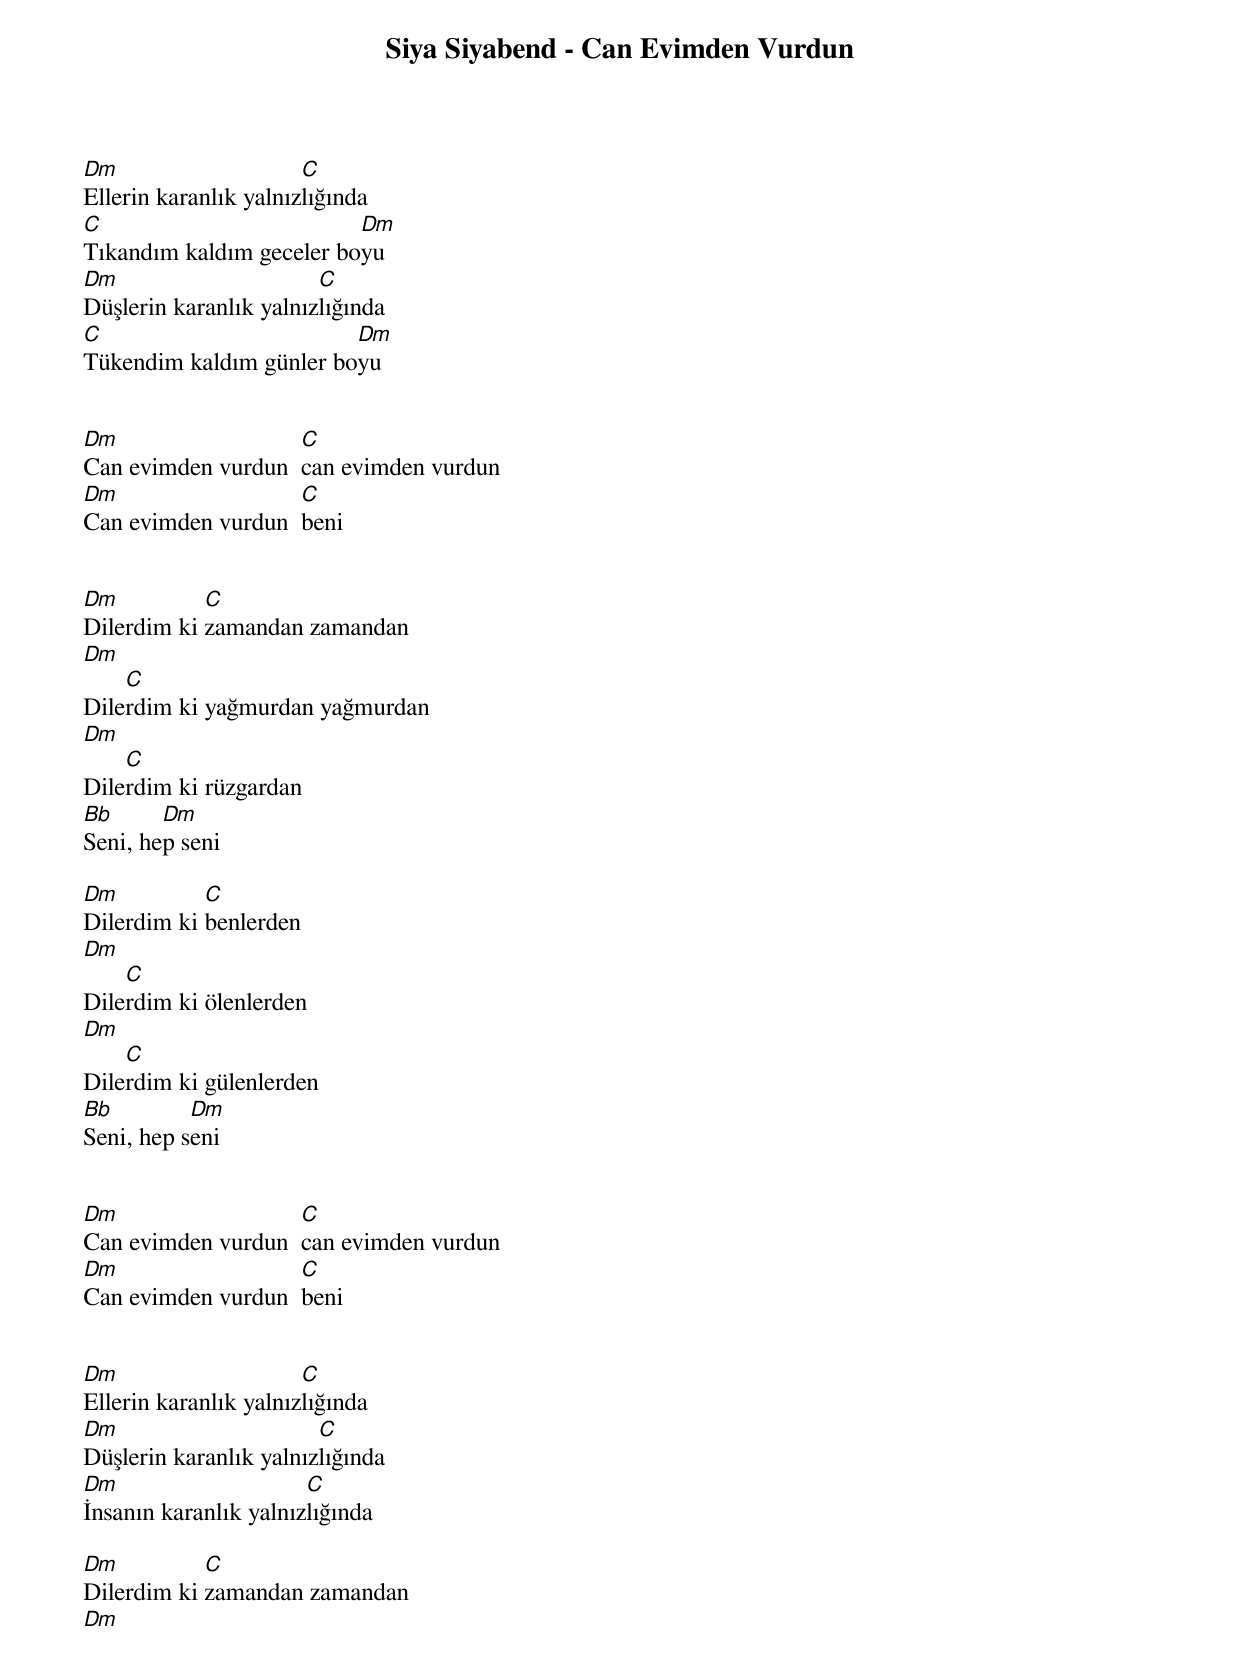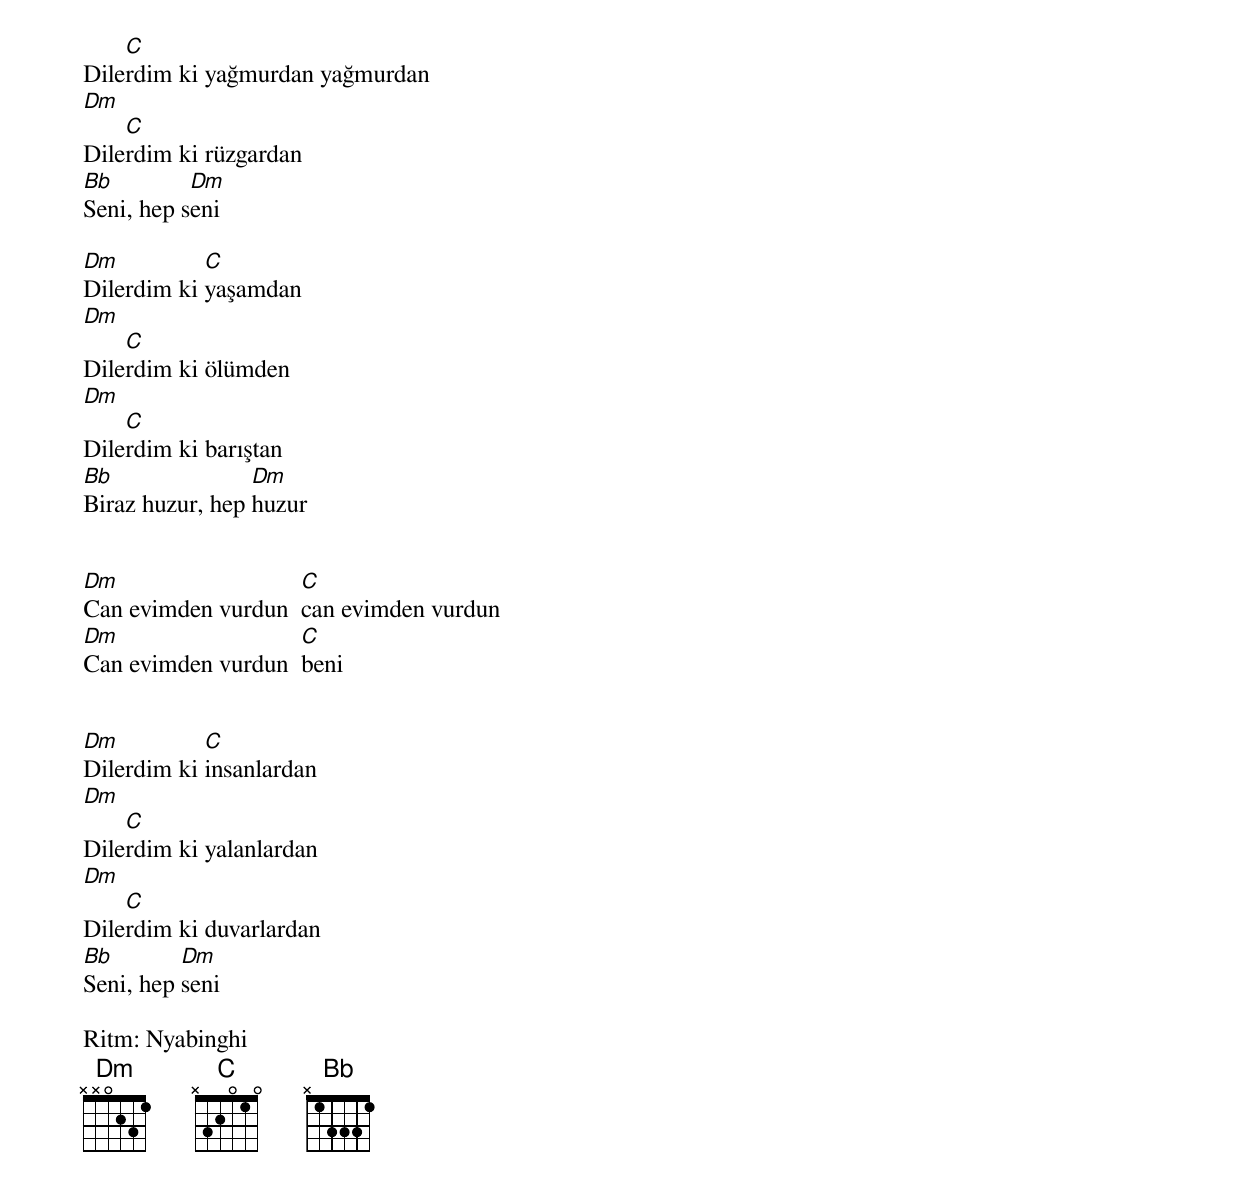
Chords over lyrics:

Siya Siyabend - Can Evimden Vurdun

Dm                     C
Ellerin karanlık yalnızlığında
C                         Dm
Tıkandım kaldım geceler boyu
Dm                      C
Düşlerin karanlık yalnızlığında
C                        Dm
Tükendim kaldım günler boyu


Dm                  C
Can evimden vurdun  can evimden vurdun
Dm                  C
Can evimden vurdun  beni


Dm          C
Dilerdim ki zamandan zamandan
Dm
    C
Dilerdim ki yağmurdan yağmurdan
Dm
    C
Dilerdim ki rüzgardan
Bb      Dm
Seni, hep seni

Dm          C
Dilerdim ki benlerden
Dm
    C
Dilerdim ki ölenlerden
Dm
    C
Dilerdim ki gülenlerden
Bb         Dm
Seni, hep seni


Dm                  C
Can evimden vurdun  can evimden vurdun
Dm                  C
Can evimden vurdun  beni


Dm                     C
Ellerin karanlık yalnızlığında
Dm                      C
Düşlerin karanlık yalnızlığında
Dm                     C
İnsanın karanlık yalnızlığında

Dm          C
Dilerdim ki zamandan zamandan
Dm
    C
Dilerdim ki yağmurdan yağmurdan
Dm
    C
Dilerdim ki rüzgardan
Bb         Dm
Seni, hep seni

Dm          C
Dilerdim ki yaşamdan
Dm
    C
Dilerdim ki ölümden
Dm
    C
Dilerdim ki barıştan
Bb               Dm
Biraz huzur, hep huzur


Dm                  C
Can evimden vurdun  can evimden vurdun
Dm                  C
Can evimden vurdun  beni


Dm          C
Dilerdim ki insanlardan
Dm
    C
Dilerdim ki yalanlardan
Dm
    C
Dilerdim ki duvarlardan
Bb        Dm
Seni, hep seni

Ritm: Nyabinghi
